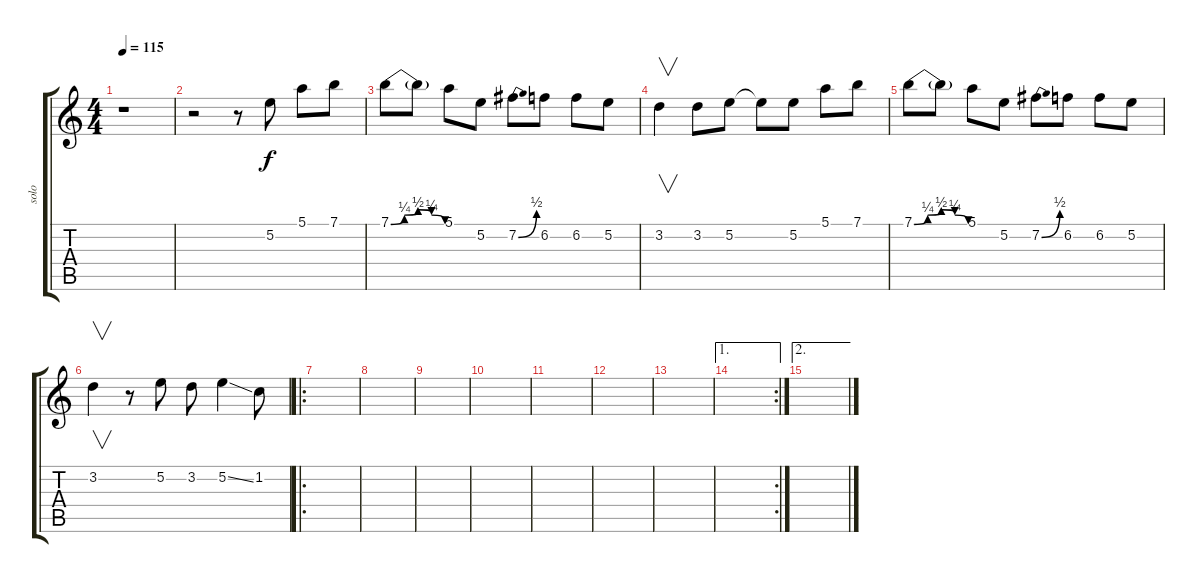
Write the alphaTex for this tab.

\track ("solo" "solo") {instrument overdrivenguitar}
\staff {score tabs}
\tuning (E4 B3 G3 D3 A2 E2) {hide}
\ts (4 4)
\tempo 115
\clef g2
\ks c
r.1{dy f instrument overdrivenguitar} |
r.2 r.8 5.2.8 5.1.8 7.1.8 |
7.1{be (custom 0 0 15 1 30 2 45 1 60 0)}.8 7.1{t}.8 5.1.8 5.2.8 7.2{be (bend 0 0 60 2)}.8 6.2.8 6.2.8 5.2.8 |
3.2.4{v} 3.2.8 5.2.8 5.2{t}.8 5.2.8 5.1.8 7.1.8 |
7.1{be (custom 0 0 15 1 30 2 45 1 60 0)}.8 7.1{t}.8 5.1.8 5.2.8 7.2{be (bend 0 0 60 2)}.8 6.2.8 6.2.8 5.2.8 |
3.2.4{v} r.8 5.2.8 3.2.8 5.2{ss}.4 1.2.8 |
\ro
|
|
|
|
|
|
|
\ae 1
\rc 2
|
\ae 2
